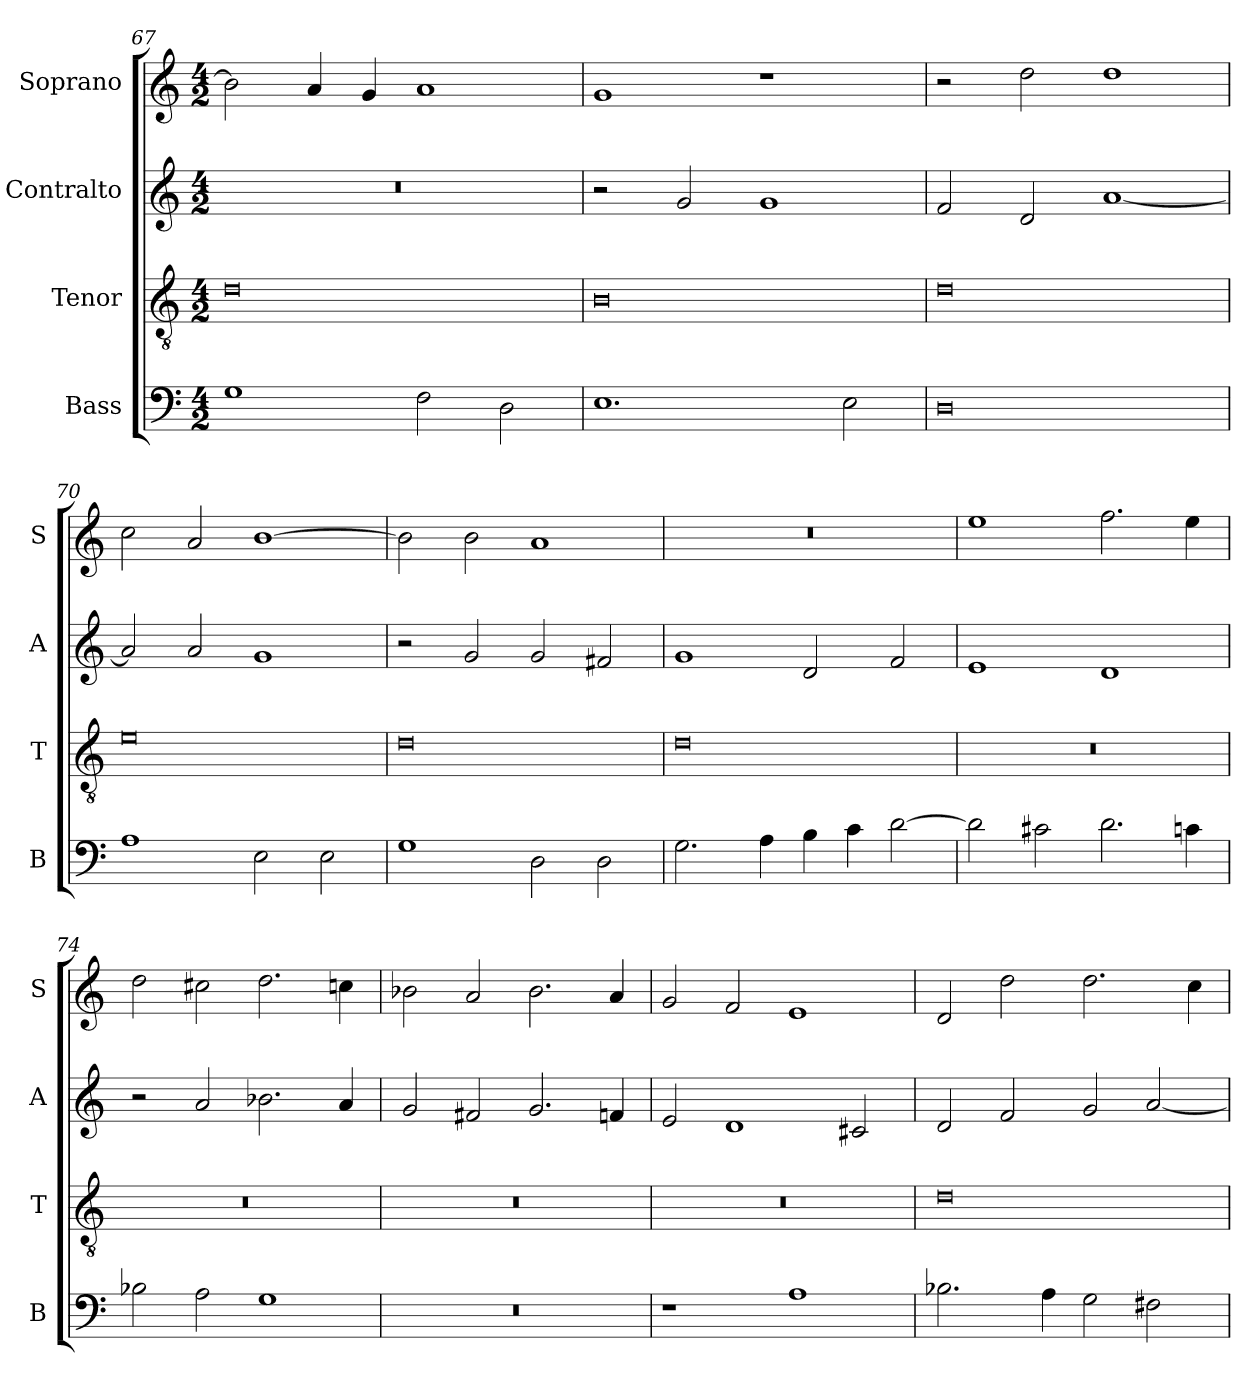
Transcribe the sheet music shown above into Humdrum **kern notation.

**kern	**kern	**kern	**kern
*part4	*part3	*part2	*part1
*staff4	*staff3	*staff2	*staff1
*I"Bass	*I"Tenor	*I"Contralto	*I"Soprano
*I'B	*I'T	*I'A	*I'S
*clefF4	*clefGv2	*clefG2	*clefG2
*k[]	*k[]	*k[]	*k[]
*G:mix	*G:mix	*G:mix	*G:mix
*M4/2	*M4/2	*M4/2	*M4/2
=67	=67	=67	=67
1G	0d	0r	2b]
.	.	.	4a
.	.	.	4g
2F	.	.	1a
2D	.	.	.
=68	=68	=68	=68
1.E	0B	2r	1g
.	.	2g	.
.	.	1g	1r
2E	.	.	.
=69	=69	=69	=69
0D	0d	2f	2r
.	.	2d	2dd
.	.	[1a	1dd
=70	=70	=70	=70
1A	0e	2a]	2cc
.	.	2a	2a
2E	.	1g	[1b
2E	.	.	.
=71	=71	=71	=71
1G	0d	2r	2b]
.	.	2g	2b
2D	.	2g	1a
2D	.	2f#X	.
=72	=72	=72	=72
2.G	0d	1g	0r
4A	.	.	.
4B	.	2d	.
4c	.	.	.
[2d	.	2f	.
=73	=73	=73	=73
2d]	0r	1e	1ee
2c#X	.	.	.
2.d	.	1d	2.ff
4cn	.	.	4ee
=74	=74	=74	=74
2B-X	0r	2r	2dd
2A	.	2a	2cc#X
1G	.	2.b-X	2.dd
.	.	4a	4ccn
=75	=75	=75	=75
0r	0r	2g	2b-X
.	.	2f#X	2a
.	.	2.g	2.b-
.	.	4fn	4a
=76	=76	=76	=76
1r	0r	2e	2g
.	.	1d	2f
1A	.	.	1e
.	.	2c#X	.
=77	=77	=77	=77
2.B-X	0d	2d	2d
.	.	2f	2dd
4A	.	.	.
2G	.	2g	2.dd
2F#X	.	[2a	.
.	.	.	4cc
=	=	=	=
*-	*-	*-	*-
